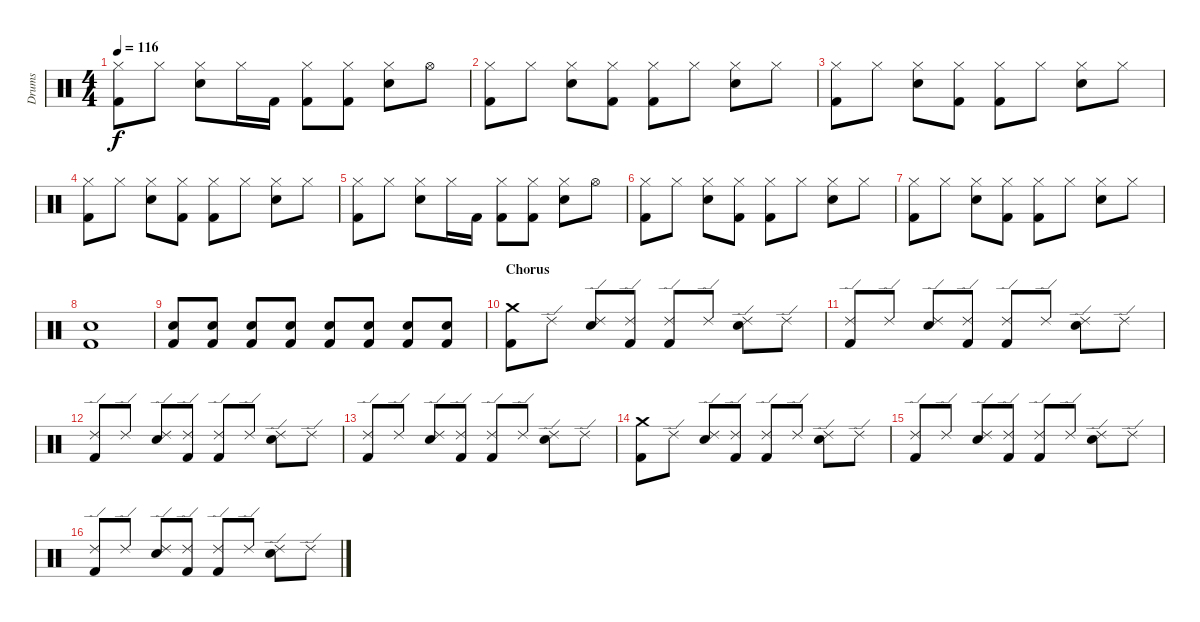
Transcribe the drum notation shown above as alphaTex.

\track ("Drums" "Drums") {instrument percussion}
\staff {score}
\articulation defaults
\ts (4 4)
\tempo 116
\clef neutral
\ks c
("Hi-Hat (closed)" "Kick (hit) 2").8{dy f} "Hi-Hat (closed)".8 ("Hi-Hat (closed)" "Electric Snare (hit)").8 "Hi-Hat (closed)".16 "Kick (hit) 2".16 ("Hi-Hat (closed)" "Kick (hit) 2").8 ("Hi-Hat (closed)" "Kick (hit) 2").8 ("Hi-Hat (closed)" "Electric Snare (hit)").8 "Hi-Hat (open)".8 |
("Hi-Hat (closed)" "Kick (hit) 2").8 "Hi-Hat (closed)".8 ("Hi-Hat (closed)" "Electric Snare (hit)").8 ("Hi-Hat (closed)" "Kick (hit) 2").8 ("Hi-Hat (closed)" "Kick (hit) 2").8 "Hi-Hat (closed)".8 ("Hi-Hat (closed)" "Electric Snare (hit)").8 "Hi-Hat (closed)".8 |
("Hi-Hat (closed)" "Kick (hit) 2").8 "Hi-Hat (closed)".8 ("Hi-Hat (closed)" "Electric Snare (hit)").8 ("Hi-Hat (closed)" "Kick (hit) 2").8 ("Hi-Hat (closed)" "Kick (hit) 2").8 "Hi-Hat (closed)".8 ("Hi-Hat (closed)" "Electric Snare (hit)").8 "Hi-Hat (closed)".8 |
("Hi-Hat (closed)" "Kick (hit) 2").8 "Hi-Hat (closed)".8 ("Hi-Hat (closed)" "Electric Snare (hit)").8 ("Hi-Hat (closed)" "Kick (hit) 2").8 ("Hi-Hat (closed)" "Kick (hit) 2").8 "Hi-Hat (closed)".8 ("Hi-Hat (closed)" "Electric Snare (hit)").8 "Hi-Hat (closed)".8 |
("Hi-Hat (closed)" "Kick (hit) 2").8 "Hi-Hat (closed)".8 ("Hi-Hat (closed)" "Electric Snare (hit)").8 "Hi-Hat (closed)".16 "Kick (hit) 2".16 ("Hi-Hat (closed)" "Kick (hit) 2").8 ("Hi-Hat (closed)" "Kick (hit) 2").8 ("Hi-Hat (closed)" "Electric Snare (hit)").8 "Hi-Hat (open)".8 |
("Hi-Hat (closed)" "Kick (hit) 2").8 "Hi-Hat (closed)".8 ("Hi-Hat (closed)" "Electric Snare (hit)").8 ("Hi-Hat (closed)" "Kick (hit) 2").8 ("Hi-Hat (closed)" "Kick (hit) 2").8 "Hi-Hat (closed)".8 ("Hi-Hat (closed)" "Electric Snare (hit)").8 "Hi-Hat (closed)".8 |
("Hi-Hat (closed)" "Kick (hit) 2").8 "Hi-Hat (closed)".8 ("Hi-Hat (closed)" "Electric Snare (hit)").8 ("Hi-Hat (closed)" "Kick (hit) 2").8 ("Hi-Hat (closed)" "Kick (hit) 2").8 "Hi-Hat (closed)".8 ("Hi-Hat (closed)" "Electric Snare (hit)").8 "Hi-Hat (closed)".8 |
("Electric Snare (hit)" "Kick (hit) 2").1 |
("Electric Snare (hit)" "Kick (hit) 2").8 ("Electric Snare (hit)" "Kick (hit) 2").8 ("Electric Snare (hit)" "Kick (hit) 2").8 ("Electric Snare (hit)" "Kick (hit) 2").8 ("Electric Snare (hit)" "Kick (hit) 2").8 ("Electric Snare (hit)" "Kick (hit) 2").8 ("Electric Snare (hit)" "Kick (hit) 2").8 ("Electric Snare (hit)" "Kick (hit) 2").8 |
\section ("" "Chorus")
("Crash medium (hit)" "Kick (hit) 2").8 "Ride (edge) 2".8 ("Ride (edge) 2" "Electric Snare (hit)").8 ("Ride (edge) 2" "Kick (hit) 2").8 ("Ride (edge) 2" "Kick (hit) 2").8 "Ride (edge) 2".8 ("Ride (edge) 2" "Electric Snare (hit)").8 "Ride (edge) 2".8 |
("Ride (edge) 2" "Kick (hit) 2").8 "Ride (edge) 2".8 ("Ride (edge) 2" "Electric Snare (hit)").8 ("Ride (edge) 2" "Kick (hit) 2").8 ("Ride (edge) 2" "Kick (hit) 2").8 "Ride (edge) 2".8 ("Ride (edge) 2" "Electric Snare (hit)").8 "Ride (edge) 2".8 |
("Ride (edge) 2" "Kick (hit) 2").8 "Ride (edge) 2".8 ("Ride (edge) 2" "Electric Snare (hit)").8 ("Ride (edge) 2" "Kick (hit) 2").8 ("Ride (edge) 2" "Kick (hit) 2").8 "Ride (edge) 2".8 ("Ride (edge) 2" "Electric Snare (hit)").8 "Ride (edge) 2".8 |
("Ride (edge) 2" "Kick (hit) 2").8 "Ride (edge) 2".8 ("Ride (edge) 2" "Electric Snare (hit)").8 ("Ride (edge) 2" "Kick (hit) 2").8 ("Ride (edge) 2" "Kick (hit) 2").8 "Ride (edge) 2".8 ("Ride (edge) 2" "Electric Snare (hit)").8 "Ride (edge) 2".8 |
("Crash medium (hit)" "Kick (hit) 2").8 "Ride (edge) 2".8 ("Ride (edge) 2" "Electric Snare (hit)").8 ("Ride (edge) 2" "Kick (hit) 2").8 ("Ride (edge) 2" "Kick (hit) 2").8 "Ride (edge) 2".8 ("Ride (edge) 2" "Electric Snare (hit)").8 "Ride (edge) 2".8 |
("Ride (edge) 2" "Kick (hit) 2").8 "Ride (edge) 2".8 ("Ride (edge) 2" "Electric Snare (hit)").8 ("Ride (edge) 2" "Kick (hit) 2").8 ("Ride (edge) 2" "Kick (hit) 2").8 "Ride (edge) 2".8 ("Ride (edge) 2" "Electric Snare (hit)").8 "Ride (edge) 2".8 |
("Ride (edge) 2" "Kick (hit) 2").8 "Ride (edge) 2".8 ("Ride (edge) 2" "Electric Snare (hit)").8 ("Ride (edge) 2" "Kick (hit) 2").8 ("Ride (edge) 2" "Kick (hit) 2").8 "Ride (edge) 2".8 ("Ride (edge) 2" "Electric Snare (hit)").8 "Ride (edge) 2".8
